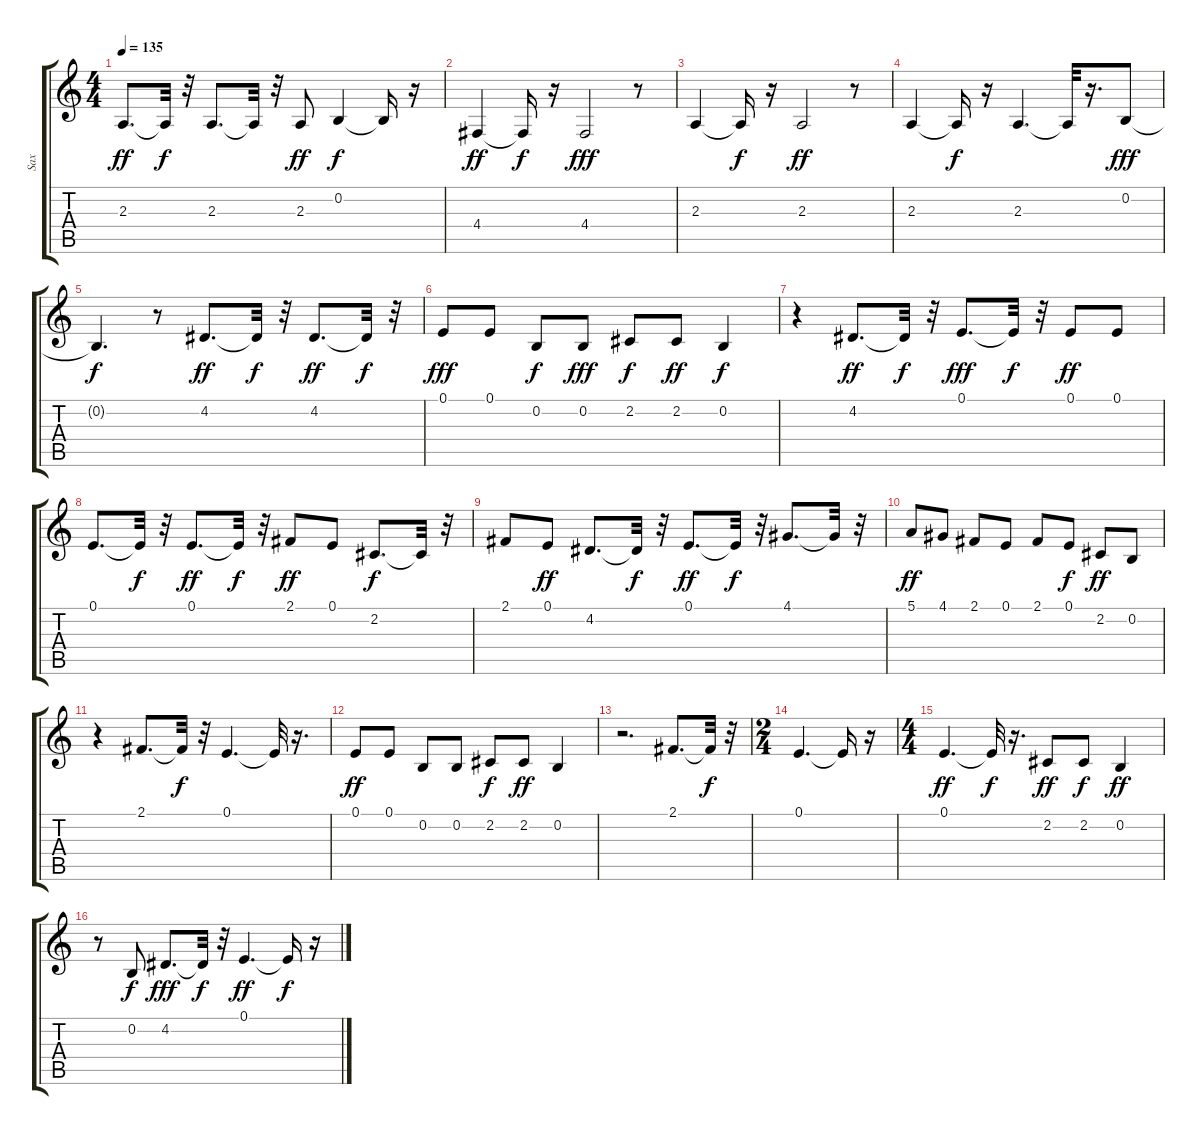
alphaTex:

\track ("Sax" "Sax") {instrument tenorsax}
\staff {score tabs}
\tuning (E4 B3 G3 D3 A2 E2) {hide}
\ts (4 4)
\tempo 135
\clef g2
\ks c
2.3.8{d dy ff} 2.3{t}.32{dy f} r.32 2.3.8{d} 2.3{t}.32 r.32 2.3.8{dy ff} 0.2.4{dy f} 0.2{t}.16 r.16 |
4.4.4{dy ff} 4.4{t}.16{dy f} r.16 4.4.2{dy fff} r.8 |
2.3.4 2.3{t}.16{dy f} r.16 2.3.2{dy ff} r.8 |
2.3.4 2.3{t}.16{dy f} r.16 2.3.4{d} 2.3{t}.32 r.16{d} 0.2.8{dy fff} |
0.2{t}.4{d dy f} r.8 4.2.8{d dy ff} 4.2{t}.32{dy f} r.32 4.2.8{d dy ff} 4.2{t}.32{dy f} r.32 |
0.1.8{dy fff} 0.1.8 0.2.8{dy f} 0.2.8{dy fff} 2.2.8{dy f} 2.2.8{dy ff} 0.2.4{dy f} |
r.4 4.2.8{d dy ff} 4.2{t}.32{dy f} r.32 0.1.8{d dy fff} 0.1{t}.32{dy f} r.32 0.1.8{dy ff} 0.1.8 |
0.1.8{d} 0.1{t}.32{dy f} r.32 0.1.8{d dy ff} 0.1{t}.32{dy f} r.32 2.1.8{dy ff} 0.1.8 2.2.8{d dy f} 2.2{t}.32 r.32 |
2.1.8 0.1.8{dy ff} 4.2.8{d} 4.2{t}.32{dy f} r.32 0.1.8{d dy ff} 0.1{t}.32{dy f} r.32 4.1.8{d} 4.1{t}.32 r.32 |
5.1.8{dy ff} 4.1.8 2.1.8 0.1.8 2.1.8 0.1.8{dy f} 2.2.8{dy ff} 0.2.8 |
r.4 2.1.8{d} 2.1{t}.32{dy f} r.32 0.1.4{d} 0.1{t}.32 r.16{d} |
0.1.8{dy ff} 0.1.8 0.2.8 0.2.8 2.2.8{dy f} 2.2.8{dy ff} 0.2.4 |
r.2{d} 2.1.8{d} 2.1{t}.32{dy f} r.32 |
\ts (2 4)
0.1.4{d} 0.1{t}.16 r.16 |
\ts (4 4)
0.1.4{d dy ff} 0.1{t}.32{dy f} r.16{d} 2.2.8{dy ff} 2.2.8{dy f} 0.2.4{dy ff} |
r.8 0.2.8{dy f} 4.2.8{d dy fff} 4.2{t}.32{dy f} r.32 0.1.4{d dy ff} 0.1{t}.16{dy f} r.16
